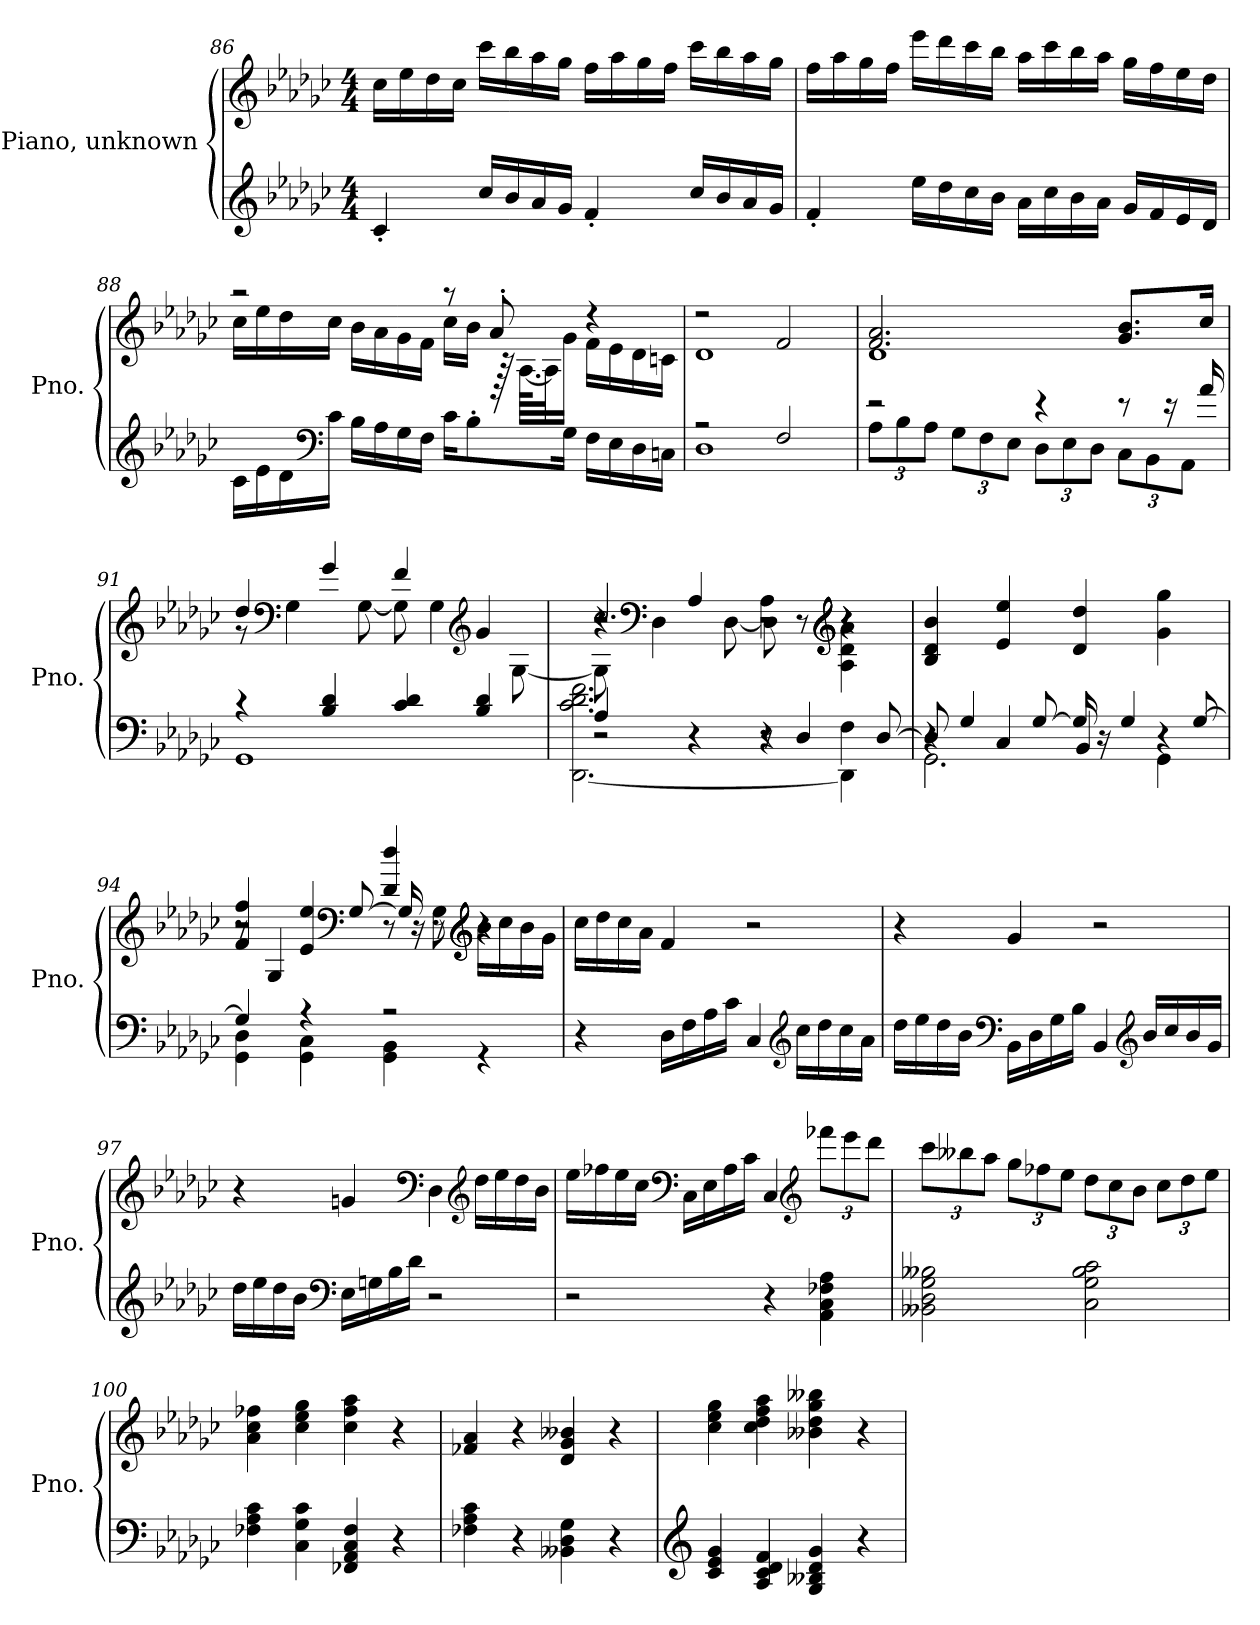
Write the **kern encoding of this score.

**kern	**kern
*part1	*part1
*staff2	*staff1
*I"Piano, unknown	*
*I'Pno.	*
!!LO:LB:g=z
*clefG2	*clefG2
*k[b-e-a-d-g-c-]	*k[b-e-a-d-g-c-]
*M4/4	*M4/4
=86	=86
4c-'/	16cc-\LL
.	16ee-\
.	16dd-\
.	16cc-\JJ
16cc-/LL	16ccc-\LL
16b-/	16bb-\
16a-/	16aa-\
16g-/JJ	16gg-\JJ
4f'/	16ff\LL
.	16aa-\
.	16gg-\
.	16ff\JJ
16cc-/LL	16ccc-\LL
16b-/	16bb-\
16a-/	16aa-\
16g-/JJ	16gg-\JJ
=87	=87
4f'/	16ff\LL
.	16aa-\
.	16gg-\
.	16ff\JJ
16ee-\LL	16eee-\LL
16dd-\	16ddd-\
16cc-\	16ccc-\
16b-\JJ	16bb-\JJ
16a-\LL	16aa-\LL
16cc-\	16ccc-\
16b-\	16bb-\
16a-\JJ	16aa-\JJ
16g-/LL	16gg-\LL
16f/	16ff\
16e-/	16ee-\
16d-/JJ	16dd-\JJ
!!LO:LB:g=z
=88	=88
*	*^
16c-\LL	2r	16cc-\LL
16e-\	.	16ee-\
16d-\	.	16dd-\
*clefF4	*	*
16c-\JJ	.	16cc-\JJ
16B-\LL	.	16b-\LL
16A-\	.	16a-\
16G-\	.	16g-\
16F\JJ	.	16f\JJ
16c-\KL	8r	16cc-\LL
8B-'\	.	16b-\JJ
.	8a-'/	128r
.	.	[64.A-\KLLL
.	.	32A-\J]
16G-\Jk	.	16g-\JJ
16F\LL	4r	16f\LL
16E-\	.	16e-\
16D-\	.	16d-\
16Cn\JJ	.	16cn\JJ
=89	=89	=89
*^	*	*
2r	1D-	2r	1d-
2F/	.	2f/	.
=90	=90	=90	=90
*	*Xbrackettup	*	*
2r	12A-\L	2.f/ 2.a-/	1d-
.	12B-\	.	.
.	12A-\J	.	.
.	12G-\L	.	.
.	12F\	.	.
.	12E-\J	.	.
4r	12D-\L	.	.
.	12E-\	.	.
.	12D-\J	.	.
8r	12C-\L	8.g-/ 8.b-/L	.
.	12BB-\	.	.
16r	.	.	.
.	12AA-\J	.	.
16a-/	.	16cc-/Jk	.
!!LO:LB:g=z	!!
=91	=91	=91	=91
4r	1GG-	4dd-/	8r
*	*	*clefF4	*
.	.	.	4G-\
4B-/ 4d-/	.	4g-/	.
.	.	.	[8G-\
4c-/ 4d-/	.	4f/	8G-\]
.	.	.	4G-\
*	*	*clefG2	*
4B-/ 4d-/	.	4g-/	.
.	.	.	[8G-\
=92	=92	=92	=92
*	*^	*^	*^
4A-/	[2.DD-\ 2.c-\ 2.d-\ 2.f\	2r	2.cc-/	2r	4r	8G-\]
*	*	*	*clefF4	*	*	*
.	.	.	.	.	.	4D-\
4r	.	.	.	.	4A-/	.
.	.	.	.	.	.	[8D-\
8r	.	4r	.	4A-\	2r	8D-\]
4D-/	.	.	.	.	.	8r
*	*	*	*clefG2	*	*	*
.	4DD-\]	4F\	4r	4A-\ 4d-\ 4a-\	.	4r
[8D-/	.	.	.	.	.	.
*	*	*	*v	*v	*v	*v
=93	=93	=93	=93
8D-/]	4r	2.GG-\	4B-/ 4d-/ 4b-/
4G-/	.	.	.
.	4C-/	.	4e-/ 4ee-/
[8G-/	.	.	.
16G-/]	4BB-/	.	4d-/ 4dd-/
16r	.	.	.
4G-/	.	.	.
.	4r	4GG-\	4g-\ 4gg-\
[8G-/	.	.	.
*	*v	*v	*
!!LO:LB:g=z
=94	=94	=94
*	*	*^
*	*	*	*^
4G-/]	4GG-\ 4D-\	4f/ 4ff/	2r	8r
.	.	.	.	4G-/
4r	4GG-\ 4C-\	4e-/ 4ee-/	.	.
*	*	*clefF4	*	*
.	.	.	.	[8G-/
2r	4GG-\ 4BB-\	4d-/ 4dd-/	8r	16G-/]
.	.	.	.	16r
.	.	.	8G-\	8r
*	*	*clefG2	*	*
.	4r	4r	16b-\LL	4r
.	.	.	16cc-\	.
.	.	.	16b-\	.
.	.	.	16g-\JJ	.
*v	*v	*	*	*
*	*v	*v	*v
=95	=95
4r	16cc-\LL
.	16dd-\
.	16cc-\
.	16a-\JJ
16D-\LL	4f/
16F\	.
16A-\	.
16c-\JJ	.
4C-/	2r
*clefG2	*
16cc-\LL	.
16dd-\	.
16cc-\	.
16a-\JJ	.
!!LO:PB:g=z
=96	=96
16dd-\LL	4r
16ee-\	.
16dd-\	.
16b-\JJ	.
*clefF4	*
16BB-\LL	4g-/
16D-\	.
16G-\	.
16B-\JJ	.
4BB-/	2r
*clefG2	*
16b-/LL	.
16cc-/	.
16b-/	.
16g-/JJ	.
=97	=97
16dd-\LL	4r
16ee-\	.
16dd-\	.
16b-\JJ	.
*clefF4	*
16E-\LL	4gn/
16Gn\	.
16B-\	.
16d-\JJ	.
*	*clefF4
2r	4D-\
*	*clefG2
.	16dd-\LL
.	16ee-\
.	16dd-\
.	16b-\JJ
!!LO:LB:g=z
=98	=98
2r	16ee-\LL
.	16ff-X\
.	16ee-\
.	16cc-\JJ
*	*clefF4
.	16C-\LL
.	16E-\
.	16A-\
.	16c-\JJ
4r	4C-/
*	*clefG2
*	*Xbrackettup
4AA-\ 4C-\ 4F-X\ 4A-\	12fff-X\L
.	12eee-\
.	12ddd-\J
=99	=99
2BB--X\ 2D-\ 2G-\ 2B--X\	12ccc-\L
.	12bb--X\
.	12aa-\J
.	12gg-\L
.	12ff-X\
.	12ee-\J
2C-\ 2G-\ 2B--\ 2c-\	12dd-\L
.	12cc-\
.	12b-\J
.	12cc-\L
.	12dd-\
.	12ee-\J
=100	=100
4F-X\ 4A-\ 4c-\	4a-\ 4cc-\ 4ff-X\
4C-\ 4G-\ 4c-\	4cc-\ 4ee-\ 4gg-\
4FF-X/ 4AA-/ 4C-/ 4F-/	4cc-\ 4ff-\ 4aa-\
4r	4r
!!LO:LB:g=z
=101	=101
4F-X\ 4A-\ 4c-\	4f-X/ 4a-/
4r	4r
4BB--X\ 4D-\ 4G-\	4d-/ 4g-/ 4b--X/
4r	4r
=102	=102
*clefG2	*
4c-/ 4e-/ 4g-/	4cc-\ 4ee-\ 4gg-\
4A-/ 4c-/ 4d-/ 4f/	4cc-\ 4dd-\ 4ff\ 4aa-\
4G-/ 4B--X/ 4d-/ 4g-/	4b--X\ 4dd-\ 4gg-\ 4bb--X\
4r	4r
=	=
*-	*-
